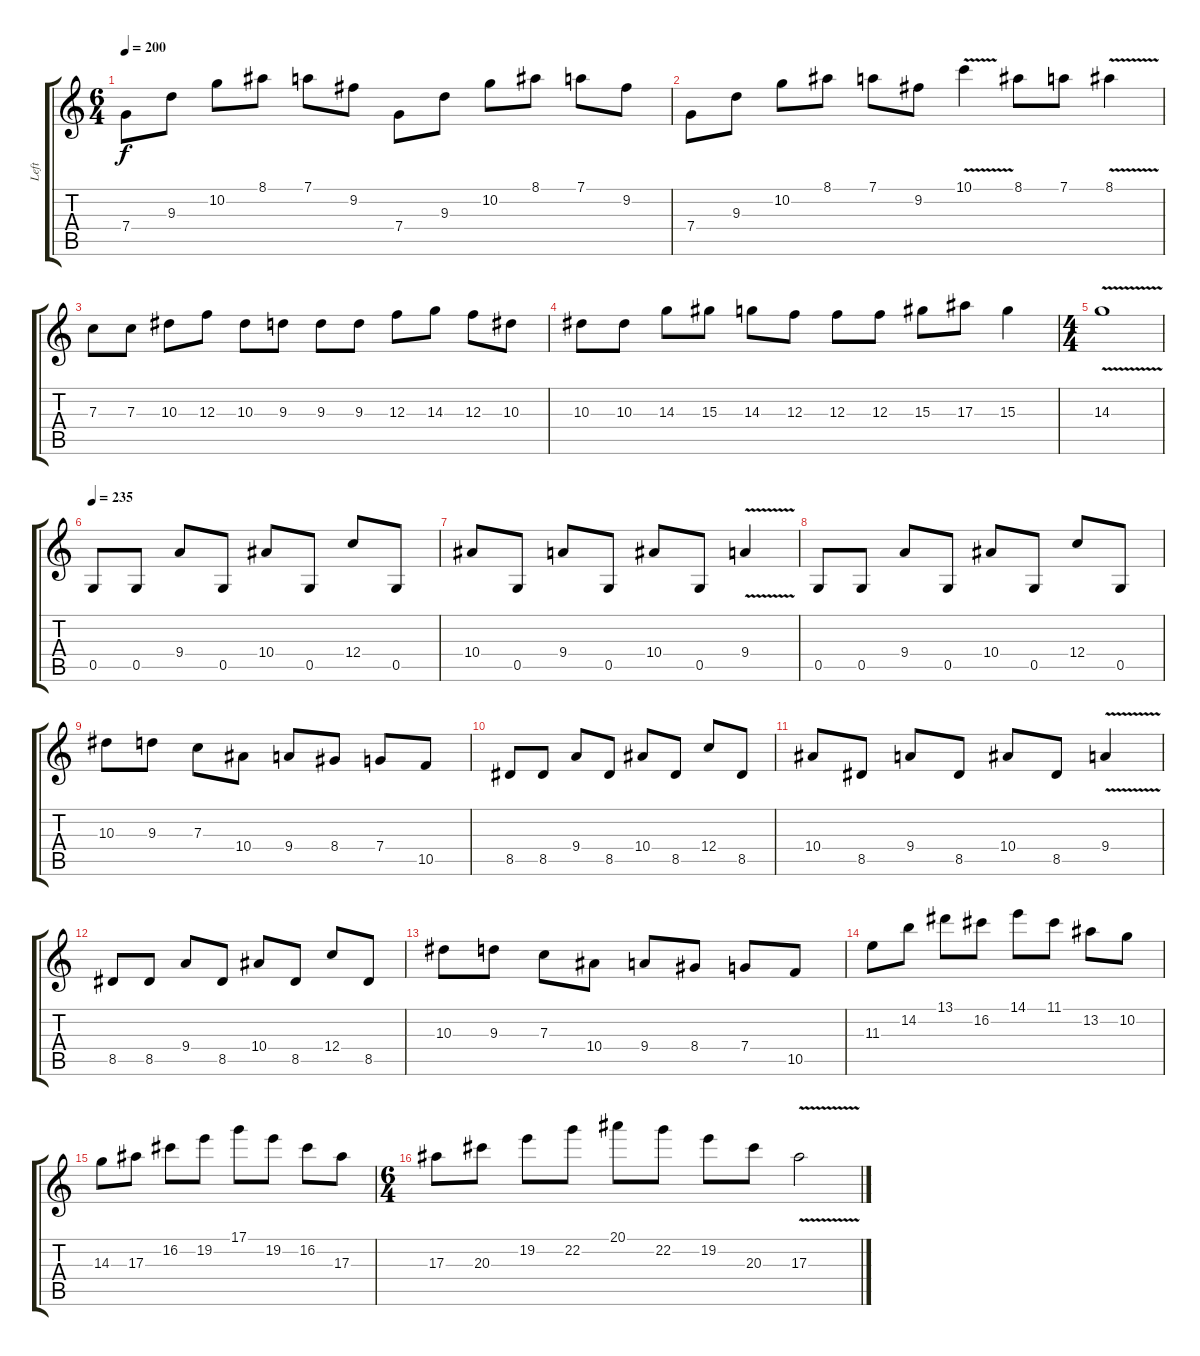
\track ("Left" "Left") {instrument distortionguitar}
\staff {score tabs}
\tuning (D4 A3 F3 C3 G2 D2) {hide}
\ts (6 4)
\tempo 200
\clef g2
\ks c
7.4.8{dy f} 9.3.8 10.2.8 8.1.8 7.1.8 9.2.8 7.4.8 9.3.8 10.2.8 8.1.8 7.1.8 9.2.8 |
7.4.8 9.3.8 10.2.8 8.1.8 7.1.8 9.2.8 10.1{v}.4 8.1.8 7.1.8 8.1{v}.4 |
7.3.8 7.3.8 10.3.8 12.3.8 10.3.8 9.3.8 9.3.8 9.3.8 12.3.8 14.3.8 12.3.8 10.3.8 |
10.3.8 10.3.8 14.3.8 15.3.8 14.3.8 12.3.8 12.3.8 12.3.8 15.3.8 17.3.8 15.3.4 |
\ts (4 4)
14.3{v}.1 |
\tempo 235
0.5.8 0.5.8 9.4.8 0.5.8 10.4.8 0.5.8 12.4.8 0.5.8 |
10.4.8 0.5.8 9.4.8 0.5.8 10.4.8 0.5.8 9.4{v}.4 |
0.5.8 0.5.8 9.4.8 0.5.8 10.4.8 0.5.8 12.4.8 0.5.8 |
10.3.8 9.3.8 7.3.8 10.4.8 9.4.8 8.4.8 7.4.8 10.5.8 |
8.5.8 8.5.8 9.4.8 8.5.8 10.4.8 8.5.8 12.4.8 8.5.8 |
10.4.8 8.5.8 9.4.8 8.5.8 10.4.8 8.5.8 9.4{v}.4 |
8.5.8 8.5.8 9.4.8 8.5.8 10.4.8 8.5.8 12.4.8 8.5.8 |
10.3.8 9.3.8 7.3.8 10.4.8 9.4.8 8.4.8 7.4.8 10.5.8 |
11.3.8 14.2.8 13.1.8 16.2.8 14.1.8 11.1.8 13.2.8 10.2.8 |
14.3.8 17.3.8 16.2.8 19.2.8 17.1.8 19.2.8 16.2.8 17.3.8 |
\ts (6 4)
17.3.8 20.3.8 19.2.8 22.2.8 20.1.8 22.2.8 19.2.8 20.3.8 17.3{v}.2
